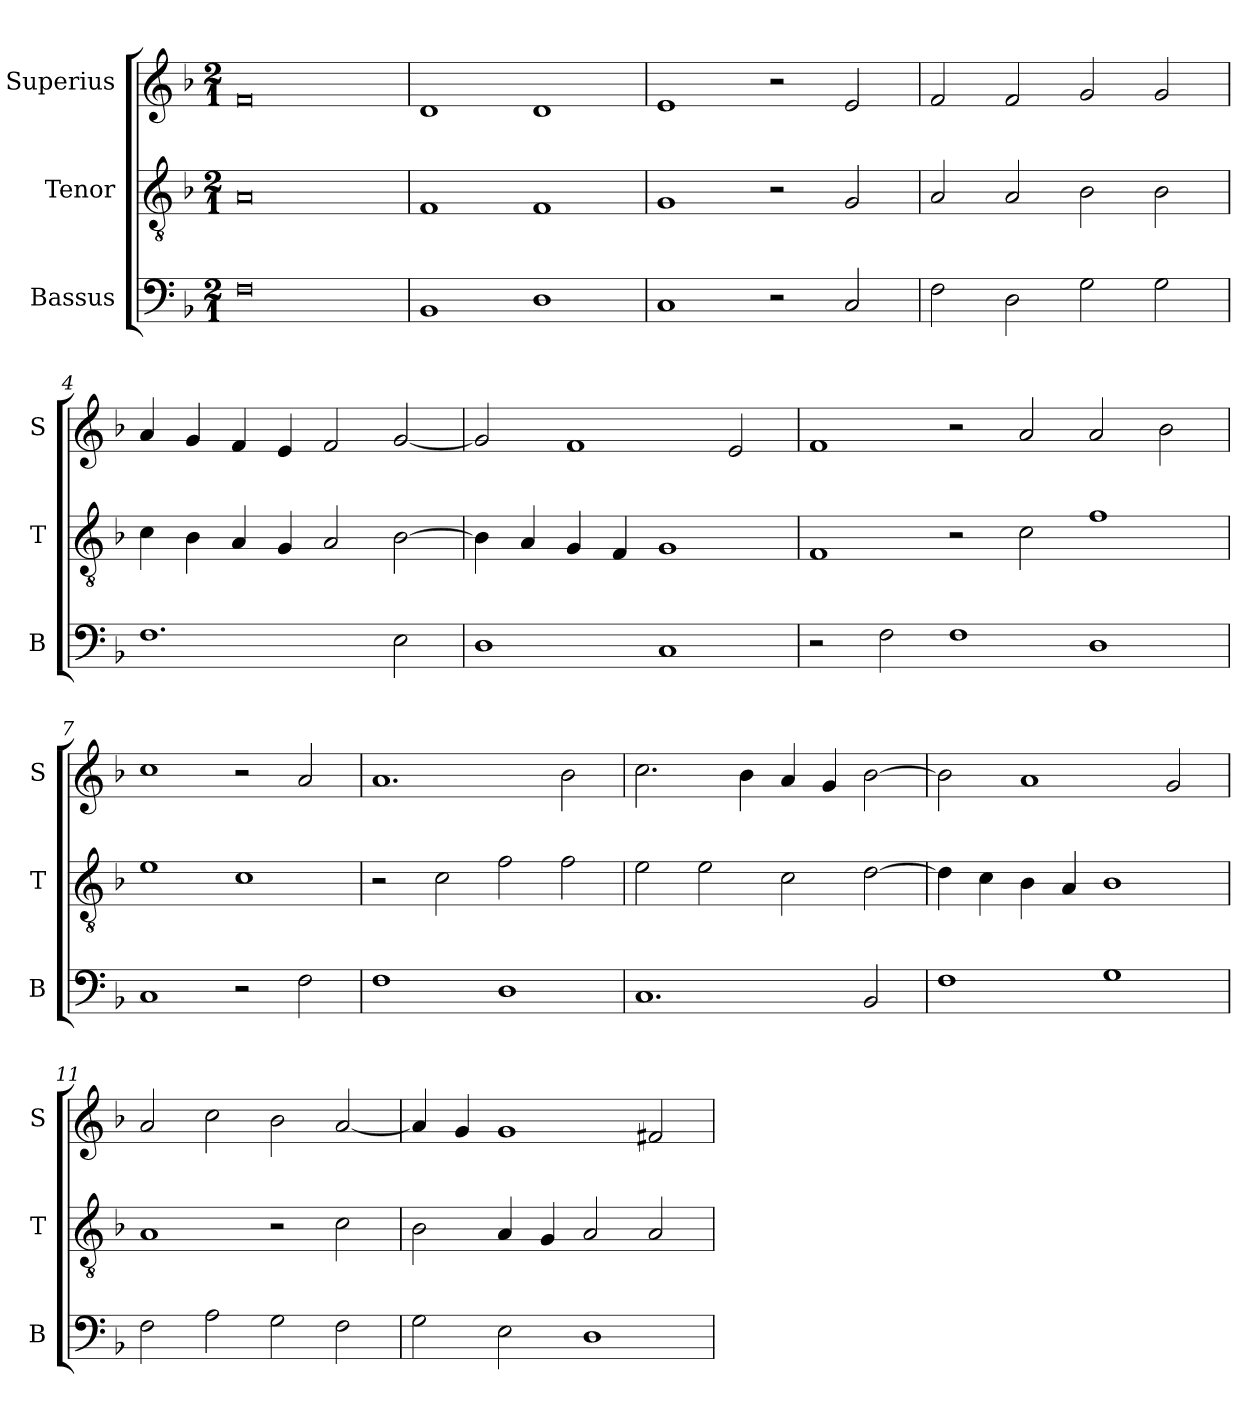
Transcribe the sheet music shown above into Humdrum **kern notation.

**kern	**kern	**kern
*part3	*part2	*part1
*staff3	*staff2	*staff1
*I"Bassus	*I"Tenor	*I"Superius
*I'B	*I'T	*I'S
*clefF4	*clefGv2	*clefG2
*k[b-]	*k[b-]	*k[b-]
*F:	*F:	*F:
*M2/1	*M2/1	*M2/1
=	=	=
0F	0A	0f
=1	=1	=1
1BB-	1F	1d
1D	1F	1d
=2	=2	=2
1C	1G	1e
2r	2r	2r
2C	2G	2e
=3	=3	=3
2F	2A	2f
2D	2A	2f
2G	2B-	2g
2G	2B-	2g
=4	=4	=4
1.F	4c	4a
.	4B-	4g
.	4A	4f
.	4G	4e
.	2A	2f
2E	[2B-	[2g
=5	=5	=5
1D	4B-]	2g]
.	4A	.
.	4G	1f
.	4F	.
1C	1G	.
.	.	2e
=6	=6	=6
2r	1F	1f
2F	.	.
1F	2r	2r
.	2c	2a
1D	1f	2a
.	.	2b-
=7	=7	=7
1C	1e	1cc
2r	1c	2r
2F	.	2a
=8	=8	=8
1F	2r	1.a
.	2c	.
1D	2f	.
.	2f	2b-
=9	=9	=9
1.C	2e	2.cc
.	2e	.
.	.	4b-
.	2c	4a
.	.	4g
2BB-	[2d	[2b-
=10	=10	=10
1F	4d]	2b-]
.	4c	.
.	4B-	1a
.	4A	.
1G	1B-	.
.	.	2g
=11	=11	=11
2F	1A	2a
2A	.	2cc
2G	2r	2b-
2F	2c	[2a
=12	=12	=12
2G	2B-	4a]
.	.	4g
2E	4A	1g
.	4G	.
1D	2A	.
.	2A	2f#X
=	=	=
*-	*-	*-
